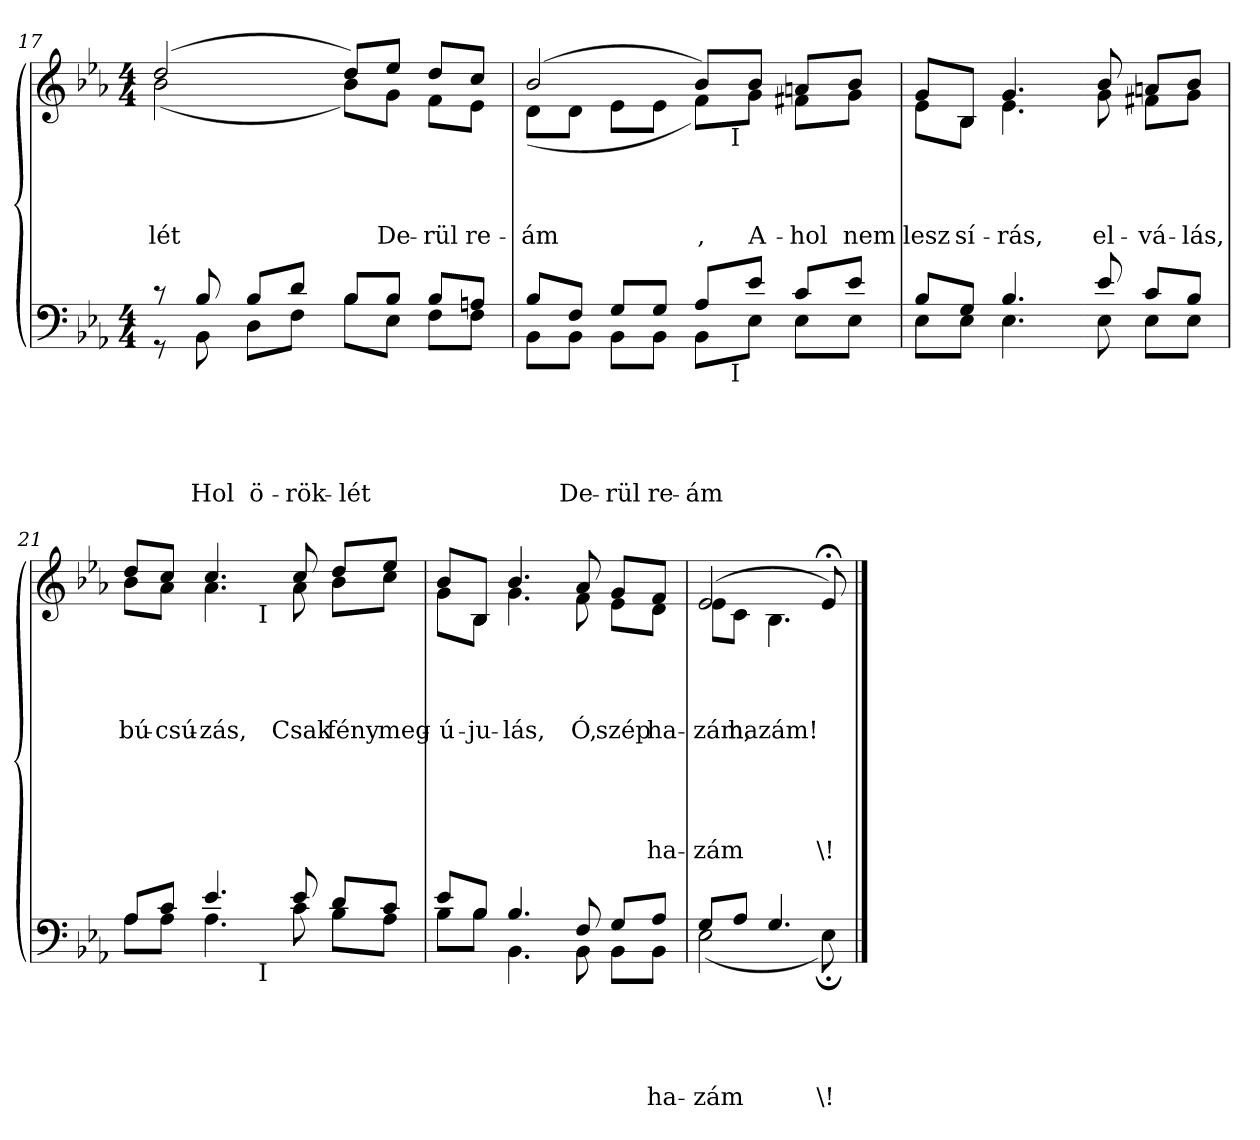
**kern	**text	**text	**text	**text	**text	**kern	**text	**text	**text	**text	**text	**text	**text	**text	**text
*part2	*part2	*part2	*part2	*part2	*part2	*part1	*part1	*part1	*part1	*part1	*part1	*part1	*part1	*part1	*part1
*staff2	*staff2	*staff2	*staff2	*staff2	*staff2	*staff1	*staff1	*staff1	*staff1	*staff1	*staff1	*staff1	*staff1	*staff1	*staff1
!!LO:PB:g=z
*clefF4	*	*	*	*	*	*clefG2	*	*	*	*	*	*	*	*	*
*k[b-e-a-]	*	*	*	*	*	*k[b-e-a-]	*	*	*	*	*	*	*	*	*
*E-:	*	*	*	*	*	*E-:	*	*	*	*	*	*	*	*	*
*M4/4	*	*	*	*	*	*M4/4	*	*	*	*	*	*	*	*	*
=17	=17	=17	=17	=17	=17	=17	=17	=17	=17	=17	=17	=17	=17	=17	=17
*^	*	*	*	*	*	*	*	*	*	*	*	*	*	*	*
!	!	!	!	!	!	!	!	!	!	!	!LO:LY:b	!	!	!	!	!
*	*	*	*	*	*	*	*^	*	*	*	*	*	*	*	*	*
8r	8r	.	.	.	.	.	(>2dd/	(<2b-\	.	.	.	lét	.	.	.	.	.
!	!	!	!	!	!	!LO:LY:b	!	!	!	!	!	!	!	!	!	!	!
8B-/	8BB-\	.	.	.	.	Hol	.	.	.	.	.	.	.	.	.	.	.
!	!	!	!	!	!	!LO:LY:b	!	!	!	!	!	!	!	!	!	!	!
8B-/L	8D\L	.	.	.	.	ö-	.	.	.	.	.	.	.	.	.	.	.
!	!	!	!	!	!	!LO:LY:b	!	!	!	!	!	!	!	!	!	!	!
8d/J	8F\J	.	.	.	.	-rök-	.	.	.	.	.	.	.	.	.	.	.
!	!	!	!	!	!	!LO:LY:b	!	!	!	!	!	!	!	!	!	!	!
8B-/L	8B-\L	.	.	.	.	-lét	8dd/L)	8b-\L)	.	.	.	.	.	.	.	.	.
!	!	!	!	!	!	!	!	!	!	!	!	!LO:LY:b	!	!	!	!	!
8B-/J	8E-\J	.	.	.	.	.	8ee-/J	8g\J	.	.	.	De-	.	.	.	.	.
!	!	!	!	!	!	!	!	!	!	!	!	!LO:LY:b	!	!	!	!	!
8B-/L	8F\L	.	.	.	.	.	8dd/L	8f\L	.	.	.	-rül	.	.	.	.	.
!	!	!	!	!	!	!	!	!	!	!	!	!LO:LY:b	!	!	!	!	!
8An/J	8F\J	.	.	.	.	.	8cc/J	8e-\J	.	.	.	re-	.	.	.	.	.
*	*	*	*	*	*	*	*v	*v	*	*	*	*	*	*	*	*	*
=18	=18	=18	=18	=18	=18	=18	=18	=18	=18	=18	=18	=18	=18	=18	=18	=18
*	*	*	*	*	*	*	*^	*	*	*	*	*	*	*	*	*
!	!	!	!	!	!	!	!	!	!	!	!	!LO:LY:b	!	!	!	!	!
*	*^	*	*	*	*	*	*	*^	*	*	*	*	*	*	*	*	*
8B-/L	8BB-\L	2ryy	.	.	.	.	.	(>2b-/	(<8d\L	2ryy	.	.	.	-ám	.	.	.	.	.
!	!	!	!	!	!	!	!LO:LY:b	!	!	!	!	!	!	!	!	!	!	!	!
8F/J	8BB-\J	.	.	.	.	.	De-	.	8d\J	.	.	.	.	.	.	.	.	.	.
!	!	!	!	!	!	!	!LO:LY:b	!	!	!	!	!	!	!	!	!	!	!	!
8G/L	8BB-\L	.	.	.	.	.	-rül	.	8e-\L	.	.	.	.	.	.	.	.	.	.
!	!	!	!	!	!	!	!LO:LY:b	!	!	!	!	!	!	!	!	!	!	!	!
8G/J	8BB-\J	.	.	.	.	.	re-	.	8e-\J	.	.	.	.	.	.	.	.	.	.
!	!	!	!	!	!	!	!LO:LY:b	!	!	!	!	!	!	!	!	!	!	!	!
!	!	!	!	!	!	!	!	!	!	!	!	!	!	!LO:LY:b	!	!	!	!	!
8A-/L	8BB-\L	16.ryy	.	.	.	.	-ám	8b-/L)	8f\L)	16.ryy	.	.	.	,	.	.	.	.	.
!	!	!	!	!	!	!	!	!	!	!LO:TX:b:t=I	!	!	!	!	!	!	!	!	!
!	!	!LO:TX:b:t=I	!	!	!	!	!	!	!	!	!	!	!	!	!	!	!	!	!
.	.	4ryy	.	.	.	.	.	.	.	4ryy	.	.	.	.	.	.	.	.	.
!	!	!	!	!	!	!	!	!	!	!	!	!	!	!LO:LY:b	!	!	!	!	!
8e-/J	8E-\J	.	.	.	.	.	.	8b-/J	8g\J	.	.	.	.	A-	.	.	.	.	.
!	!	!	!	!	!	!	!	!	!	!	!	!	!	!LO:LY:b	!	!	!	!	!
8c/L	8E-\L	.	.	.	.	.	.	8an/L	8f#X\L	.	.	.	.	-hol	.	.	.	.	.
.	.	8ryy	.	.	.	.	.	.	.	8ryy	.	.	.	.	.	.	.	.	.
!	!	!	!	!	!	!	!	!	!	!	!	!	!	!LO:LY:b	!	!	!	!	!
8e-/J	8E-\J	.	.	.	.	.	.	8b-/J	8g\J	.	.	.	.	nem	.	.	.	.	.
.	.	32ryy	.	.	.	.	.	.	.	32ryy	.	.	.	.	.	.	.	.	.
*	*v	*v	*	*	*	*	*	*	*	*	*	*	*	*	*	*	*	*	*
*	*	*	*	*	*	*	*v	*v	*v	*	*	*	*	*	*	*	*	*
=19	=19	=19	=19	=19	=19	=19	=19	=19	=19	=19	=19	=19	=19	=19	=19	=19
*	*^	*	*	*	*	*	*^	*	*	*	*	*	*	*	*	*
*	*	*	*	*	*	*	*	*	*^	*	*	*	*	*	*	*	*	*
!	!	!	!	!	!	!	!	!	!	!	!	!	!	!LO:LY:b	!	!	!	!	!
*	*v	*v	*	*	*	*	*	*	*	*	*	*	*	*	*	*	*	*	*
*	*	*	*	*	*	*	*	*v	*v	*	*	*	*	*	*	*	*	*
8B-/L	8E-\L	.	.	.	.	.	8g/L	8e-\L	.	.	.	lesz	.	.	.	.	.
!	!	!	!	!	!	!	!	!	!	!	!	!LO:LY:b	!	!	!	!	!
8G/J	8E-\J	.	.	.	.	.	8B-/J	8B-\J	.	.	.	sí-	.	.	.	.	.
!	!	!	!	!	!	!	!	!	!	!	!	!LO:LY:b	!	!	!	!	!
4.B-/	4.E-\	.	.	.	.	.	4.g/	4.e-\	.	.	.	-rás,	.	.	.	.	.
!!LO:LB:g=z	!!
=20-	=20-	=20-	=20-	=20-	=20-	=20-	=20-	=20-	=20-	=20-	=20-	=20-	=20-	=20-	=20-	=20-	=20-
!	!	!	!	!	!	!	!	!	!	!	!	!LO:LY:b	!	!	!	!	!
8e-/	8E-\	.	.	.	.	.	8b-/	8g\	.	.	.	el-	.	.	.	.	.
!	!	!	!	!	!	!	!	!	!	!	!	!LO:LY:b	!	!	!	!	!
8c/L	8E-\L	.	.	.	.	.	8an/L	8f#X\L	.	.	.	-vá-	.	.	.	.	.
!	!	!	!	!	!	!	!	!	!	!	!	!LO:LY:b	!	!	!	!	!
8B-/J	8E-\J	.	.	.	.	.	8b-/J	8g\J	.	.	.	-lás,	.	.	.	.	.
*	*	*	*	*	*	*	*v	*v	*	*	*	*	*	*	*	*	*
=21	=21	=21	=21	=21	=21	=21	=21	=21	=21	=21	=21	=21	=21	=21	=21	=21
*	*	*	*	*	*	*	*^	*	*	*	*	*	*	*	*	*
!	!	!	!	!	!	!	!	!	!	!	!	!LO:LY:b	!	!	!	!	!
*	*^	*	*	*	*	*	*	*^	*	*	*	*	*	*	*	*	*
8A-/L	8A-\L	2ryy	.	.	.	.	.	8dd/L	8b-\L	2ryy	.	.	.	bú-	.	.	.	.	.
!	!	!	!	!	!	!	!	!	!	!	!	!	!	!LO:LY:b	!	!	!	!	!
8c/J	8A-\J	.	.	.	.	.	.	8cc/J	8a-\J	.	.	.	.	-csú-	.	.	.	.	.
!	!	!	!	!	!	!	!	!	!	!	!	!	!	!LO:LY:b	!	!	!	!	!
4.e-/	4.A-\	.	.	.	.	.	.	4.cc/	4.a-\	.	.	.	.	-zás,	.	.	.	.	.
!	!	!	!	!	!	!	!	!	!	!LO:TX:b:t=I	!	!	!	!	!	!	!	!	!
!	!	!LO:TX:b:t=I	!	!	!	!	!	!	!	!	!	!	!	!	!	!	!	!	!
.	.	2ryy	.	.	.	.	.	.	.	2ryy	.	.	.	.	.	.	.	.	.
!	!	!	!	!	!	!	!	!	!	!	!	!	!	!LO:LY:b	!	!	!	!	!
8e-/	8c\	.	.	.	.	.	.	8cc/	8a-\	.	.	.	.	Csak	.	.	.	.	.
!	!	!	!	!	!	!	!	!	!	!	!	!	!	!LO:LY:b	!	!	!	!	!
8d/L	8B-\L	.	.	.	.	.	.	8dd/L	8b-\L	.	.	.	.	fény	.	.	.	.	.
!	!	!	!	!	!	!	!	!	!	!	!	!	!	!LO:LY:b	!	!	!	!	!
8c/J	8A-\J	.	.	.	.	.	.	8ee-/J	8cc\J	.	.	.	.	meg-	.	.	.	.	.
*	*v	*v	*	*	*	*	*	*	*	*	*	*	*	*	*	*	*	*	*
*	*	*	*	*	*	*	*v	*v	*v	*	*	*	*	*	*	*	*	*
=22	=22	=22	=22	=22	=22	=22	=22	=22	=22	=22	=22	=22	=22	=22	=22	=22
*	*^	*	*	*	*	*	*^	*	*	*	*	*	*	*	*	*
*	*	*	*	*	*	*	*	*	*^	*	*	*	*	*	*	*	*	*
!	!	!	!	!	!	!	!	!	!	!	!	!	!	!LO:LY:b	!	!	!	!	!
*	*v	*v	*	*	*	*	*	*	*	*	*	*	*	*	*	*	*	*	*
*	*	*	*	*	*	*	*	*v	*v	*	*	*	*	*	*	*	*	*
8e-/L	8B-\L	.	.	.	.	.	8b-/L	8g\L	.	.	.	-ú-	.	.	.	.	.
!	!	!	!	!	!	!	!	!	!	!	!	!LO:LY:b	!	!	!	!	!
8B-/J	8B-\J	.	.	.	.	.	8B-/J	8B-\J	.	.	.	-ju-	.	.	.	.	.
!	!	!	!	!	!	!	!	!	!	!	!	!LO:LY:b	!	!	!	!	!
4.B-/	4.BB-\	.	.	.	.	.	4.b-/	4.g\	.	.	.	-lás,	.	.	.	.	.
!	!	!	!	!	!	!	!	!	!	!	!	!LO:LY:b	!	!	!	!	!
8F/	8BB-\	.	.	.	.	.	8a-/	8f\	.	.	.	Ó,	.	.	.	.	.
!	!	!	!	!	!	!	!	!	!	!	!	!LO:LY:b	!	!	!	!	!
8G/L	8BB-\L	.	.	.	.	.	8g/L	8e-\L	.	.	.	szép	.	.	.	.	.
!	!	!	!	!	!	!LO:LY:b	!	!	!	!	!	!	!	!	!	!	!
!	!	!	!	!	!	!	!	!	!	!	!	!LO:LY:b	!	!	!	!	!LO:LY:a
8A-/J	8BB-\J	.	.	.	.	ha-	8f/J	8d\J	.	.	.	ha-	.	.	.	.	ha-
=23	=23	=23	=23	=23	=23	=23	=23	=23	=23	=23	=23	=23	=23	=23	=23	=23	=23
!	!	!	!	!	!	!LO:LY:b	!	!	!	!	!	!	!	!	!	!	!
!	!	!	!	!	!	!	!	!	!	!	!	!LO:LY:b	!	!	!	!	!LO:LY:a
8G/L	(<2E-\	.	.	.	.	-zám	(2e-/	8e-\L	.	.	.	-zám,	.	.	.	.	-zám
!	!	!	!	!	!	!	!	!	!	!	!	!LO:LY:b	!	!	!	!	!
8A-/J	.	.	.	.	.	.	.	8c\J	.	.	.	hazám!	.	.	.	.	.
4.G/	.	.	.	.	.	.	.	4.B-\	.	.	.	.	.	.	.	.	.
!	!	!	!	!	!	!LO:LY:b	!	!	!	!	!	!	!	!	!	!	!
!	!	!	!	!	!	!	!	!	!	!	!	!	!	!	!	!	!LO:LY:a
.	8E-;<\)	.	.	.	.	\!	8e-;/)	.	.	.	.	.	.	.	.	.	\!
*v	*v	*	*	*	*	*	*	*	*	*	*	*	*	*	*	*	*
*	*	*	*	*	*	*v	*v	*	*	*	*	*	*	*	*	*
==	==	==	==	==	==	==	==	==	==	==	==	==	==	==	==
*-	*-	*-	*-	*-	*-	*-	*-	*-	*-	*-	*-	*-	*-	*-	*-
